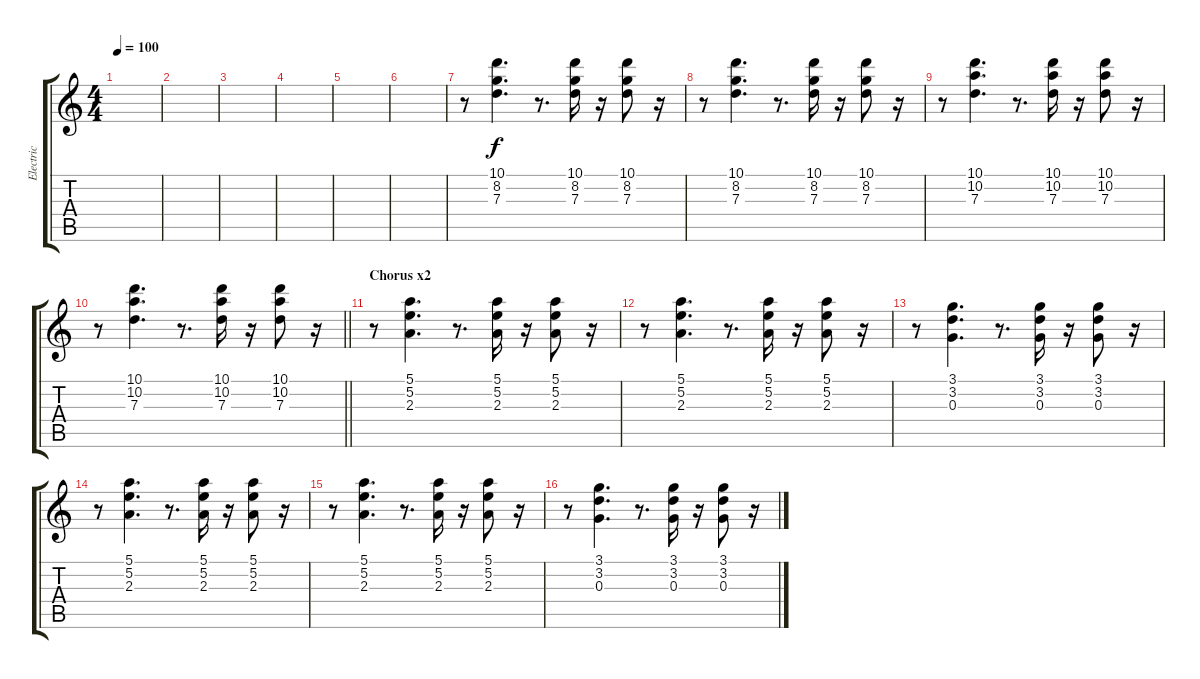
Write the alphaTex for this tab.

\track ("Electric" "Electric") {instrument overdrivenguitar}
\staff {score tabs}
\tuning (E4 B3 G3 D3 A2 E2) {hide}
\ts (4 4)
\tempo 100
\clef g2
\ks c
|
|
|
|
|
|
r.8 (10.1 8.2 7.3).4{d} r.8{d} (10.1 8.2 7.3).16 r.16 (10.1 8.2 7.3).8 r.16 |
r.8 (10.1 8.2 7.3).4{d} r.8{d} (10.1 8.2 7.3).16 r.16 (10.1 8.2 7.3).8 r.16 |
r.8 (10.1 10.2 7.3).4{d} r.8{d} (10.1 10.2 7.3).16 r.16 (10.1 10.2 7.3).8 r.16 |
\barLineRight lightlight
r.8 (10.1 10.2 7.3).4{d} r.8{d} (10.1 10.2 7.3).16 r.16 (10.1 10.2 7.3).8 r.16 |
\section ("" "Chorus x2")
r.8 (5.1 5.2 2.3).4{d} r.8{d} (5.1 5.2 2.3).16 r.16 (5.1 5.2 2.3).8 r.16 |
r.8 (5.1 5.2 2.3).4{d} r.8{d} (5.1 5.2 2.3).16 r.16 (5.1 5.2 2.3).8 r.16 |
r.8 (3.1 3.2 0.3).4{d} r.8{d} (3.1 3.2 0.3).16 r.16 (3.1 3.2 0.3).8 r.16 |
r.8 (5.1 5.2 2.3).4{d} r.8{d} (5.1 5.2 2.3).16 r.16 (5.1 5.2 2.3).8 r.16 |
r.8 (5.1 5.2 2.3).4{d} r.8{d} (5.1 5.2 2.3).16 r.16 (5.1 5.2 2.3).8 r.16 |
r.8 (3.1 3.2 0.3).4{d} r.8{d} (3.1 3.2 0.3).16 r.16 (3.1 3.2 0.3).8 r.16
